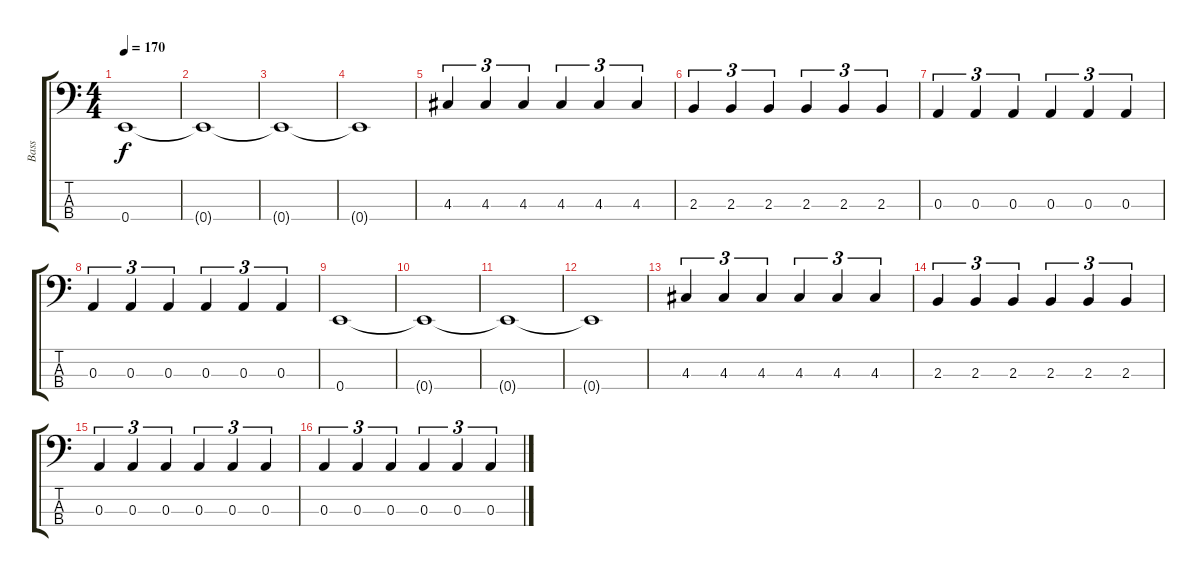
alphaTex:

\track ("Bass" "Bass") {instrument electricbasspick}
\staff {score tabs}
\tuning (G2 D2 A1 E1) {hide}
\ts (4 4)
\tempo 170
\clef f4
\ks c
0.4.1{dy f} |
0.4{t}.1 |
0.4{t}.1 |
0.4{t}.1 |
4.3.4{tu (3 2)} 4.3.4{tu (3 2)} 4.3.4{tu (3 2)} 4.3.4{tu (3 2)} 4.3.4{tu (3 2)} 4.3.4{tu (3 2)} |
2.3.4{tu (3 2)} 2.3.4{tu (3 2)} 2.3.4{tu (3 2)} 2.3.4{tu (3 2)} 2.3.4{tu (3 2)} 2.3.4{tu (3 2)} |
0.3.4{tu (3 2)} 0.3.4{tu (3 2)} 0.3.4{tu (3 2)} 0.3.4{tu (3 2)} 0.3.4{tu (3 2)} 0.3.4{tu (3 2)} |
0.3.4{tu (3 2)} 0.3.4{tu (3 2)} 0.3.4{tu (3 2)} 0.3.4{tu (3 2)} 0.3.4{tu (3 2)} 0.3.4{tu (3 2)} |
0.4.1 |
0.4{t}.1 |
0.4{t}.1 |
0.4{t}.1 |
4.3.4{tu (3 2)} 4.3.4{tu (3 2)} 4.3.4{tu (3 2)} 4.3.4{tu (3 2)} 4.3.4{tu (3 2)} 4.3.4{tu (3 2)} |
2.3.4{tu (3 2)} 2.3.4{tu (3 2)} 2.3.4{tu (3 2)} 2.3.4{tu (3 2)} 2.3.4{tu (3 2)} 2.3.4{tu (3 2)} |
0.3.4{tu (3 2)} 0.3.4{tu (3 2)} 0.3.4{tu (3 2)} 0.3.4{tu (3 2)} 0.3.4{tu (3 2)} 0.3.4{tu (3 2)} |
0.3.4{tu (3 2)} 0.3.4{tu (3 2)} 0.3.4{tu (3 2)} 0.3.4{tu (3 2)} 0.3.4{tu (3 2)} 0.3.4{tu (3 2)}
